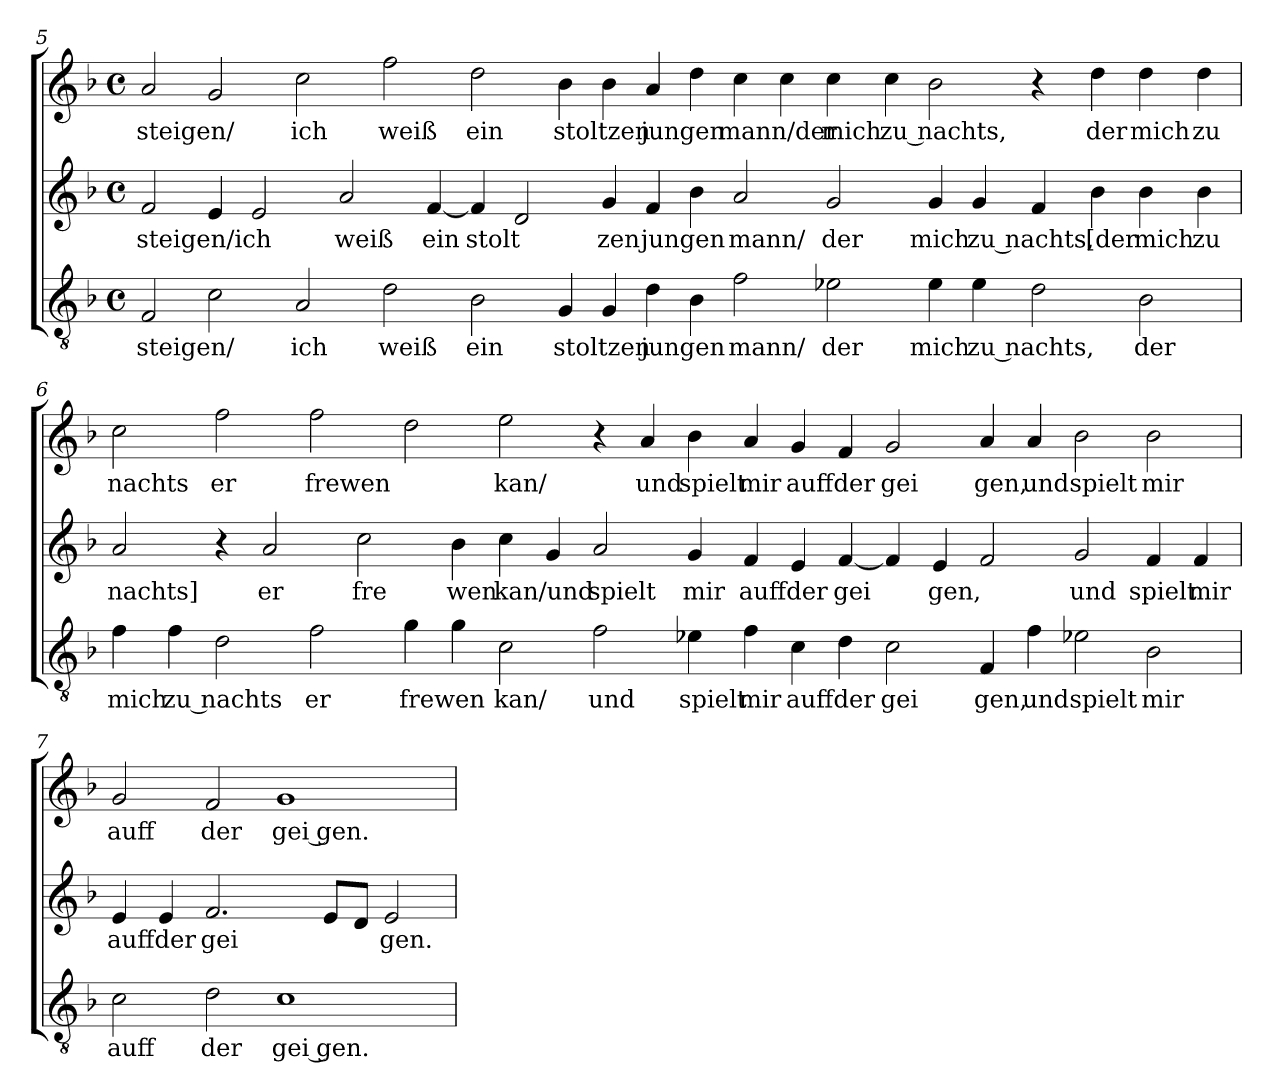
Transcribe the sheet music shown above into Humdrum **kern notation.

**kern	**text	**kern	**text	**kern	**text
*part3	*part3	*part2	*part2	*part1	*part1
*staff3	*staff3	*staff2	*staff2	*staff1	*staff1
!!LO:PB:g=z
*clefGv2	*	*clefG2	*	*clefG2	*
*k[b-]	*	*k[b-]	*	*k[b-]	*
*F:	*	*F:	*	*F:	*
*M4/4	*	*M4/4	*	*M4/4	*
*met(c)	*	*met(c)	*	*met(c)	*
=5	=5	=5	=5	=5	=5
!	!LO:LY:b	!	!LO:LY:b	!	!LO:LY:b
2F/	steigen/	2f/	steigen/ich	2a/	steigen/
2c\	.	4e/	.	2g/	.
.	.	2e/	.	.	.
!	!LO:LY:b	!	!	!	!LO:LY:b
2A/	ich	.	.	2cc\	ich
!	!	!	!LO:LY:b	!	!
.	.	2a/	weiß	.	.
!	!LO:LY:b	!	!	!	!LO:LY:b
2d\	weiß	.	.	2ff\	weiß
!	!	!	!LO:LY:b	!	!
.	.	[<4f/	ein	.	.
!	!LO:LY:b	!	!LO:LY:b	!	!LO:LY:b
2B-\	ein	4f/]	stolt	2dd\	ein
.	.	2d/	.	.	.
!	!LO:LY:b	!	!	!	!LO:LY:b
4G/	stoltzen	.	.	4b-\	stoltzen
!	!	!	!LO:LY:b	!	!
4G/	.	4g/	zen	4b-\	.
!	!LO:LY:b	!	!LO:LY:b	!	!LO:LY:b
4d\	jungen	4f/	jungen	4a/	jungen
4B-\	.	4b-\	.	4dd\	.
!	!LO:LY:b	!	!LO:LY:b	!	!LO:LY:b
2f\	mann/	2a/	mann/	4cc\	mann/der
.	.	.	.	4cc\	.
!	!LO:LY:b	!	!LO:LY:b	!	!LO:LY:b
2e-X\	der	2g/	der	4cc\	mich
!	!	!	!	!	!LO:LY:b
.	.	.	.	4cc\	zu nachts,
!	!LO:LY:b	!	!LO:LY:b	!	!
4e-\	mich	4g/	mich	2b-\	.
!	!LO:LY:b	!	!LO:LY:b	!	!
4e-\	zu nachts,	4g/	zu nachts,	.	.
2d\	.	4f/	.	4r	.
!	!	!	!LO:LY:b	!	!LO:LY:b
.	.	4b-\	[der	4dd\	der
!	!LO:LY:b	!	!LO:LY:b	!	!LO:LY:b
2B-\	der	4b-\	mich	4dd\	mich
!	!	!	!LO:LY:b	!	!LO:LY:b
.	.	4b-\	zu	4dd\	zu
!!LO:LB:g=z
=6	=6	=6	=6	=6	=6
!	!LO:LY:b	!	!LO:LY:b	!	!LO:LY:b
4f\	mich	2a/	nachts]	2cc\	nachts
!	!LO:LY:b	!	!	!	!
4f\	zu nachts	.	.	.	.
!	!	!	!	!	!LO:LY:b
2d\	.	4r	.	2ff\	er
!	!	!	!LO:LY:b	!	!
.	.	2a/	er	.	.
!	!LO:LY:b	!	!	!	!LO:LY:b
2f\	er	.	.	2ff\	frewen
!	!	!	!LO:LY:b	!	!
.	.	2cc\	fre	.	.
!	!LO:LY:b	!	!	!	!
4g\	frewen	.	.	2dd\	.
!	!	!	!LO:LY:b	!	!
4g\	.	4b-\	wen	.	.
!	!LO:LY:b	!	!LO:LY:b	!	!LO:LY:b
2c\	kan/	4cc\	kan/und	2ee\	kan/
.	.	4g/	.	.	.
!	!LO:LY:b	!	!LO:LY:b	!	!
2f\	und	2a/	spielt	4r	.
!	!	!	!	!	!LO:LY:b
.	.	.	.	4a/	und
!	!LO:LY:b	!	!LO:LY:b	!	!LO:LY:b
4e-X\	spielt	4g/	mir	4b-\	spielt
!	!LO:LY:b	!	!LO:LY:b	!	!LO:LY:b
4f\	mir	4f/	auffder	4a/	mir
!	!LO:LY:b	!	!	!	!LO:LY:b
4c\	auffder	4e/	.	4g/	auffder
!	!	!	!LO:LY:b	!	!
4d\	.	[<4f/	gei	4f/	.
!	!LO:LY:b	!	!	!	!LO:LY:b
2c\	gei	4f/]	.	2g/	gei
!	!	!	!LO:LY:b	!	!
.	.	4e/	gen,	.	.
!	!LO:LY:b	!	!	!	!LO:LY:b
4F/	gen,	2f/	.	4a/	gen,
!	!LO:LY:b	!	!	!	!LO:LY:b
4f\	und	.	.	4a/	und
!	!LO:LY:b	!	!LO:LY:b	!	!LO:LY:b
2e-X\	spielt	2g/	und	2b-\	spielt
!	!LO:LY:b	!	!LO:LY:b	!	!LO:LY:b
2B-\	mir	4f/	spielt	2b-\	mir
!	!	!	!LO:LY:b	!	!
.	.	4f/	mir	.	.
!!LO:LB:g=z
=7	=7	=7	=7	=7	=7
!	!LO:LY:b	!	!LO:LY:b	!	!LO:LY:b
2c\	auff	4e/	auffder	2g/	auff
.	.	4e/	.	.	.
!	!LO:LY:b	!	!LO:LY:b	!	!LO:LY:b
2d\	der	2.f/	gei	2f/	der
!	!LO:LY:b	!	!	!	!LO:LY:b
1c	gei gen.-	.	.	1g	gei gen.
.	.	8e/L	.	.	.
.	.	8d/J	.	.	.
!	!	!	!LO:LY:b	!	!
.	.	2e/	gen.	.	.
=	=	=	=	=	=
*-	*-	*-	*-	*-	*-
